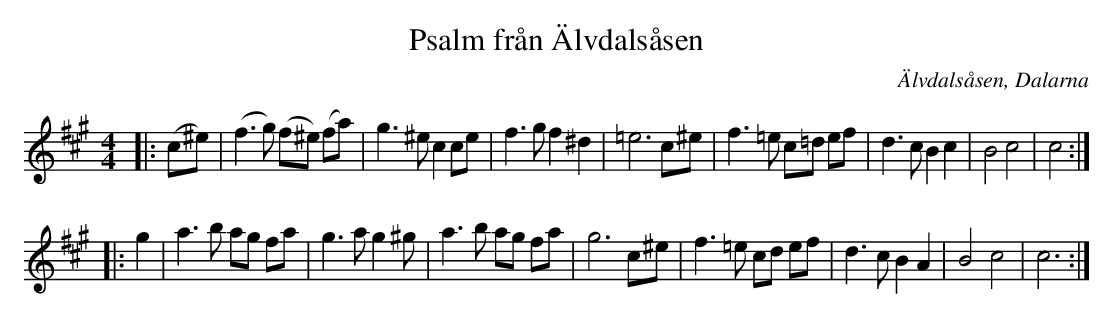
X:1
T:Psalm från Älvdalsåsen
O:Älvdalsåsen, Dalarna
M:4/4
L:1/8
K:A
[|:(c^e) | (f3 g) (f^e) (fa) | g3 ^e c2 ce | f3 g f2 ^d2 | =e6 c^e | f3=e c=d ef | d3c B2 c2 | B4c4 | c4 :|]
[|:g2 | a3b ag fa | g3ag2^g | a3b ag fa | g6 c^e | f3=e cd ef| d3c B2A2 | B4 c4| c6 :|]
